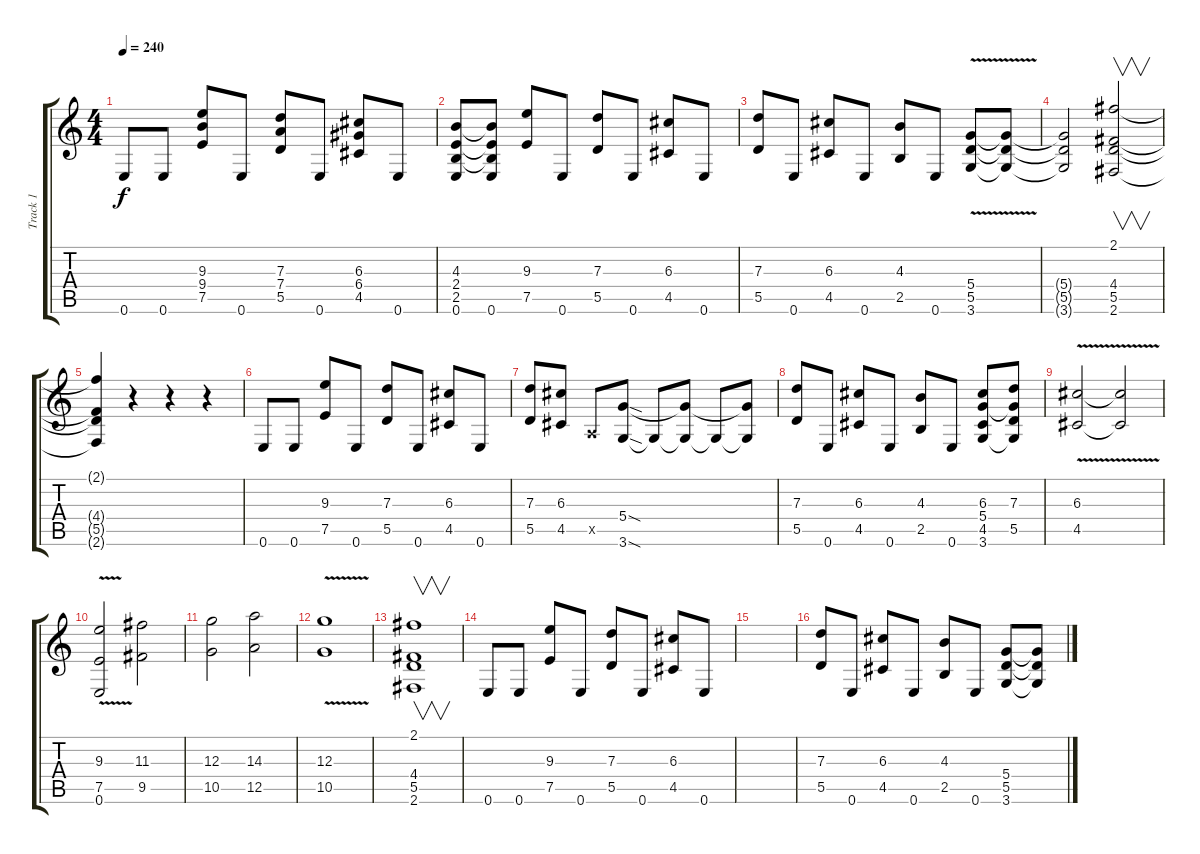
\track ("Track 1" "Track 1") {instrument acousticguitarsteel}
\staff {score tabs}
\tuning (E4 B3 G3 D3 A2 E2) {hide}
\ts (4 4)
\tempo 240
\clef g2
\ks c
0.6.8{dy f} 0.6.8 (9.3 9.4 7.5).8 0.6.8 (7.3 7.4 5.5).8 0.6.8 (6.3 6.4 4.5).8 0.6.8 |
(4.3 2.4 2.5 0.6).8 (4.3{t} 2.4{t} 2.5{t} 0.6).8 (9.3 7.5).8 0.6.8 (7.3 5.5).8 0.6.8 (6.3 4.5).8 0.6.8 |
(7.3 5.5).8 0.6.8 (6.3 4.5).8 0.6.8 (4.3 2.5).8 0.6.8 (5.4{v} 5.5 3.6).8 (5.4{t} 5.5{t} 3.6{t}).8 |
(5.4{t} 5.5{t} 3.6{t}).2 (2.1 4.4 5.5 2.6).2{v} |
(2.1{t} 4.4{t} 5.5{t} 2.6{t}).4 r.4 r.4 r.4 |
0.6.8 0.6.8 (9.3 7.5).8 0.6.8 (7.3 5.5).8 0.6.8 (6.3 4.5).8 0.6.8 |
(7.3 5.5).8 (6.3 4.5).8 0.5{x}.8 (5.4{sod} 3.6{sod}).8 3.6{t}.8 (5.4{t} 3.6{t}).8 3.6{t}.8 (5.4{t} 3.6{t}).8 |
(7.3 5.5).8 0.6.8 (6.3 4.5).8 0.6.8 (4.3 2.5).8 0.6.8 (6.3 5.4 4.5 3.6).8 (7.3 5.4{t} 5.5 3.6{t}).8 |
(6.3{v} 4.5).2 (6.3{t} 4.5{t}).2 |
(9.3{v} 7.5 0.6).2 (11.3 9.5).2 |
(12.3 10.5).2 (14.3 12.5).2 |
(12.3{v} 10.5).1 |
(2.1 4.4 5.5 2.6).1{v} |
0.6.8 0.6.8 (9.3 7.5).8 0.6.8 (7.3 5.5).8 0.6.8 (6.3 4.5).8 0.6.8 |
|
(7.3 5.5).8 0.6.8 (6.3 4.5).8 0.6.8 (4.3 2.5).8 0.6.8 (5.4 5.5 3.6).8 (5.4{t} 5.5{t} 3.6{t}).8
